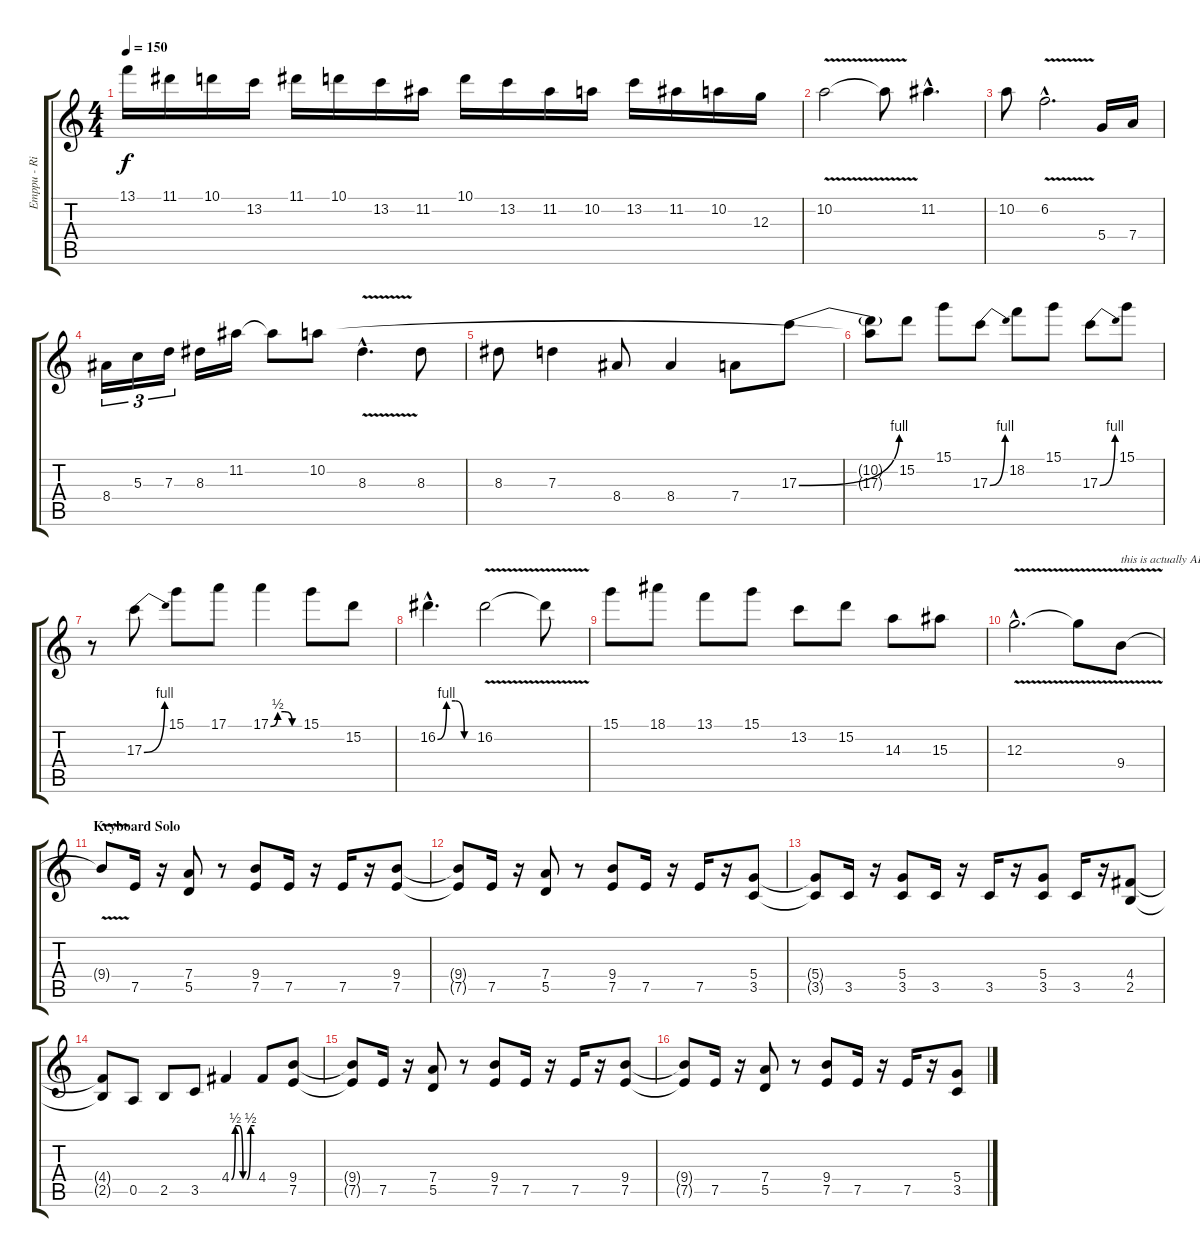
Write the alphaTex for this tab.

\track ("Emppu - Right Channel" "Emppu - Ri") {instrument distortionguitar}
\staff {score tabs}
\tuning (E4 B3 G3 D3 A2 E2) {hide}
\ts (4 4)
\tempo 150
\clef g2
\ks c
13.1.16{dy f} 11.1.16 10.1.16 13.2.16 11.1.16 10.1.16 13.2.16 11.2.16 10.1.16 13.2.16 11.2.16 10.2.16 13.2.16 11.2.16 10.2.16 12.3.16 |
10.2{v}.2 10.2{t}.8 11.2{hac}.4{d} |
10.2.8 6.2{v hac}.2{d} 5.4.16 7.4.16 |
8.4.16{tu (3 2)} 5.3.16{tu (3 2)} 7.3.16{tu (3 2)} 8.3.16 11.2.16 11.2{t}.8 10.2.8 8.3{v hac}.4{d} 8.3.8 |
8.3.8 7.3.4 8.4.8 8.4.4 7.4.8 17.3{be (bend 0 0 60 4)}.8 |
(10.2{t} 17.3{t}).8 15.2.8 15.1.8 17.3{be (bend 0 0 60 4)}.8 18.2.8 15.1.8 17.3{be (bend 0 0 60 4)}.8 15.1.8 |
r.8 17.3{be (bend 0 0 60 4)}.8 15.1.8 17.1.8 17.1{be (custom 0 0 15 2 30 2 45 0 60 0)}.4 15.1.8 15.2.8 |
16.2{be (custom 0 0 15 4 30 4 45 0 60 0) hac}.4{d} 16.2{v}.2 16.2{t}.8 |
15.1.8 18.1.8 13.1.8 15.1.8 13.2.8 15.2.8 14.3.8 15.3.8 |
12.3{v hac}.2{d} 12.3{t}.8 9.4{v}.8{txt "this is actually AH at 14th fret" volume 12 balance 14 instrument guitarharmonics} |
\section ("" "Keyboard Solo")
9.4{t}.8 7.5.16{instrument distortionguitar} r.16 (7.4 5.5).8 r.8 (9.4 7.5).8 7.5.16 r.16 7.5.16 r.16 (9.4 7.5).8 |
(9.4{t} 7.5{t}).8 7.5.16 r.16 (7.4 5.5).8 r.8 (9.4 7.5).8 7.5.16 r.16 7.5.16 r.16 (5.4 3.5).8 |
(5.4{t} 3.5{t}).8 3.5.16 r.16 (5.4 3.5).8 3.5.16 r.16 3.5.16 r.16 (5.4 3.5).8 3.5.16 r.16 (4.4 2.5).8 |
(4.4{t} 2.5{t}).8 0.5.8 2.5.8 3.5.8 4.4{be (custom 0 0 10 2 20 2 30 0 40 0 50 2 60 2)}.4 4.4.8 (9.4 7.5).8 |
(9.4{t} 7.5{t}).8 7.5.16 r.16 (7.4 5.5).8 r.8 (9.4 7.5).8 7.5.16 r.16 7.5.16 r.16 (9.4 7.5).8 |
(9.4{t} 7.5{t}).8 7.5.16 r.16 (7.4 5.5).8 r.8 (9.4 7.5).8 7.5.16 r.16 7.5.16 r.16 (5.4 3.5).8
